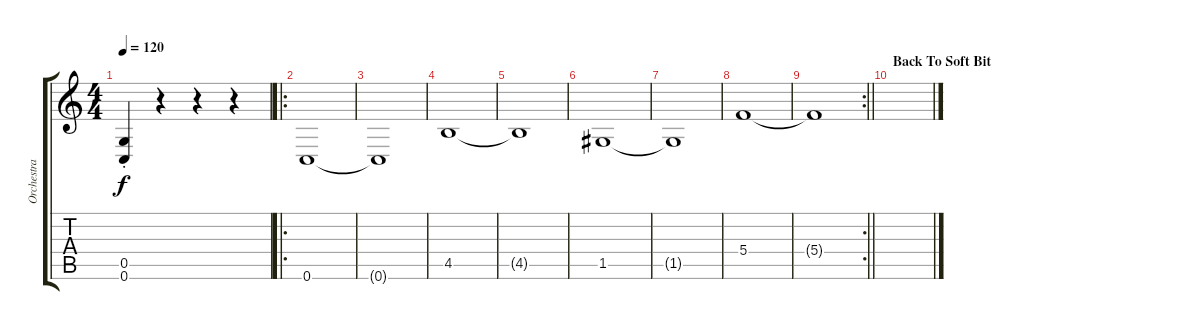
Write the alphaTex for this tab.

\track ("Orchestra" "Orchestra") {instrument contrabass}
\staff {score tabs}
\tuning (D4 A3 F3 C3 G2 C2) {hide}
\ts (4 4)
\tempo 120
\clef g2
\ks c
(0.5{st} 0.6{st}).4{dy f} r.4 r.4 r.4 |
\ro
0.6.1 |
0.6{t}.1 |
4.5.1 |
4.5{t}.1 |
1.5.1 |
1.5{t}.1 |
5.4.1 |
\rc 2
\barLineRight lightlight
5.4{t}.1 |
\section ("" "Back To Soft Bit")
